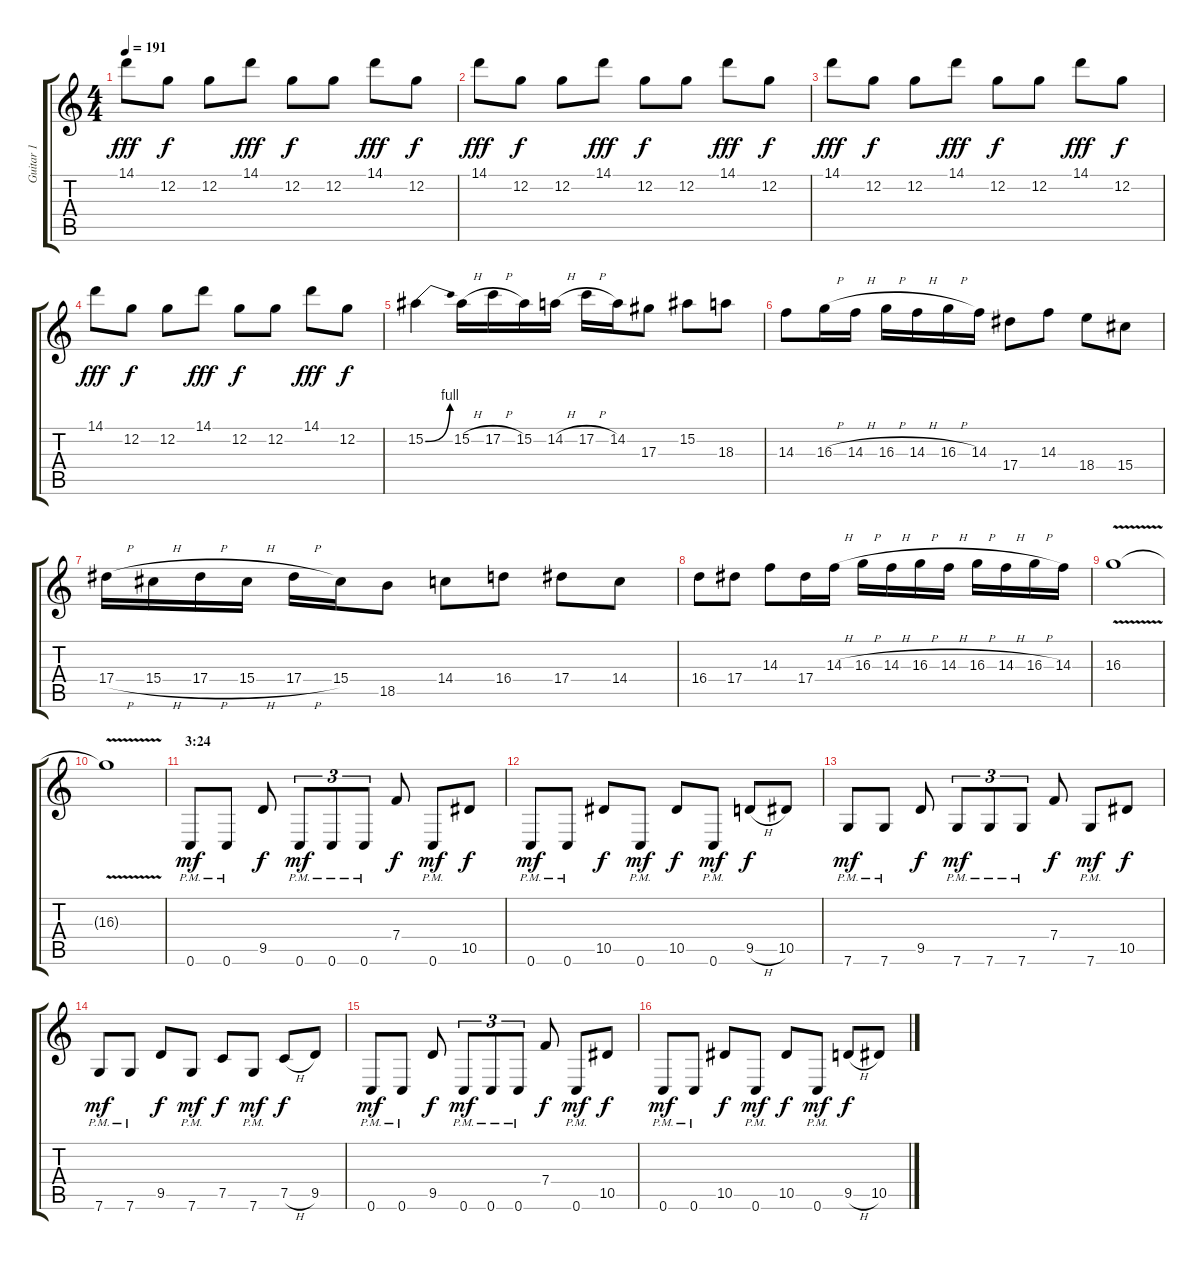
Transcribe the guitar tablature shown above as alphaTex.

\track ("Guitar 1" "Guitar 1") {instrument distortionguitar}
\staff {score tabs}
\tuning (C4 G3 Eb3 Bb2 F2 C2) {hide}
\ts (4 4)
\tempo 191
\clef g2
\ks c
14.1.8{dy fff} 12.2.8{dy f} 12.2.8 14.1.8{dy fff} 12.2.8{dy f} 12.2.8 14.1.8{dy fff} 12.2.8{dy f} |
14.1.8{dy fff} 12.2.8{dy f} 12.2.8 14.1.8{dy fff} 12.2.8{dy f} 12.2.8 14.1.8{dy fff} 12.2.8{dy f} |
14.1.8{dy fff} 12.2.8{dy f} 12.2.8 14.1.8{dy fff} 12.2.8{dy f} 12.2.8 14.1.8{dy fff} 12.2.8{dy f} |
14.1.8{dy fff} 12.2.8{dy f} 12.2.8 14.1.8{dy fff} 12.2.8{dy f} 12.2.8 14.1.8{dy fff} 12.2.8{dy f} |
15.2{be (bend 0 0 60 4)}.4 15.2{h}.16 17.2{h}.16 15.2.16 14.2{h}.16 17.2{h}.16 14.2.16 17.3.8 15.2.8 18.3.8 |
14.3.8 16.3{h}.16 14.3{h}.16 16.3{h}.16 14.3{h}.16 16.3{h}.16 14.3.16 17.4.8 14.3.8 18.4.8 15.4.8 |
17.4{h}.16 15.4{h}.16 17.4{h}.16 15.4{h}.16 17.4{h}.16 15.4.16 18.5.8 14.4.8 16.4.8 17.4.8 14.4.8 |
16.4.8 17.4.8 14.3.8 17.4.16 14.3{h}.16 16.3{h}.16 14.3{h}.16 16.3{h}.16 14.3{h}.16 16.3{h}.16 14.3{h}.16 16.3{h}.16 14.3.16 |
16.3{v}.1 |
16.3{t}.1 |
\section ("" "3:24")
0.6{pm}.8{dy mf} 0.6{pm}.8 9.5.8{dy f} 0.6{pm}.8{tu (3 2) dy mf} 0.6{pm}.8{tu (3 2)} 0.6{pm}.8{tu (3 2)} 7.4.8{dy f} 0.6{pm}.8{dy mf} 10.5.8{dy f} |
0.6{pm}.8{dy mf} 0.6{pm}.8 10.5.8{dy f} 0.6{pm}.8{dy mf} 10.5.8{dy f} 0.6{pm}.8{dy mf} 9.5{h}.8{dy f} 10.5.8 |
7.6{pm}.8{dy mf} 7.6{pm}.8 9.5.8{dy f} 7.6{pm}.8{tu (3 2) dy mf} 7.6{pm}.8{tu (3 2)} 7.6{pm}.8{tu (3 2)} 7.4.8{dy f} 7.6{pm}.8{dy mf} 10.5.8{dy f} |
7.6{pm}.8{dy mf} 7.6{pm}.8 9.5.8{dy f} 7.6{pm}.8{dy mf} 7.5.8{dy f} 7.6{pm}.8{dy mf} 7.5{h}.8{dy f} 9.5.8 |
0.6{pm}.8{dy mf} 0.6{pm}.8 9.5.8{dy f} 0.6{pm}.8{tu (3 2) dy mf} 0.6{pm}.8{tu (3 2)} 0.6{pm}.8{tu (3 2)} 7.4.8{dy f} 0.6{pm}.8{dy mf} 10.5.8{dy f} |
0.6{pm}.8{dy mf} 0.6{pm}.8 10.5.8{dy f} 0.6{pm}.8{dy mf} 10.5.8{dy f} 0.6{pm}.8{dy mf} 9.5{h}.8{dy f} 10.5.8
